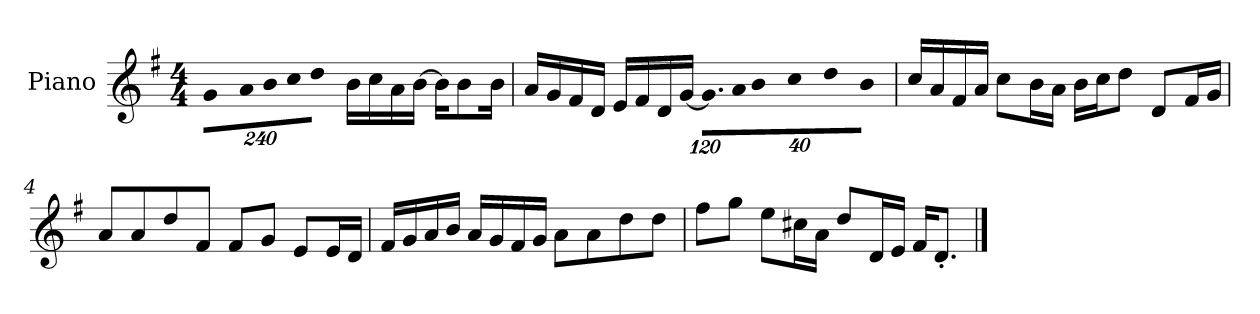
**kern
*part1
*staff1
*I"Piano
*I'P-no
*clefG2
*k[f#]
*M4/4
*MM90
*Xbrackettup
=1
!LO:N:vis=8
960%137g\L
!LO:N:vis=16
1920%137a\L
!LO:N:vis=16
1920%137b\
!LO:N:vis=16
1920%137cc\J
!LO:N:vis=8
960%137dd\J
16b\LL
16cc\
16a\
[16b\JJ
16b\KL]
8b\
16b\Jk
=2
16a/LL
16g/
16f#/
16d/JJ
16e/LL
16f#/
16d/
[16g/JJ
!LO:N:vis=16.
960%103g\LL]
!LO:N:vis=32
640%23a\K
!LO:N:vis=16
1920%137b\
!LO:N:vis=16
1920%137cc\J
!LO:N:vis=8
960%137dd\
!LO:N:vis=16
1920%137b\Jk
=3
16cc/LL
16a/
16f#/
16a/JJ
8cc\L
16b\L
16a\JJ
16b\LL
16cc\J
8dd\J
8d/L
16f#/L
16g/JJ
!!LO:LB:g=z
=4
8a/L
8a/
8dd/
8f#/J
8f#/L
8g/J
8e/L
16e/L
16d/JJ
=5
16f#/LL
16g/
16a/
16b/JJ
16a/LL
16g/
16f#/
16g/JJ
8a\L
8a\
8dd\
8dd\J
=6
8ff#\L
8gg\J
8ee\L
16cc#X\L
16a\JJ
8dd/L
16d/L
16e/JJ
16f#/KL
8.d'/J
==
*-
